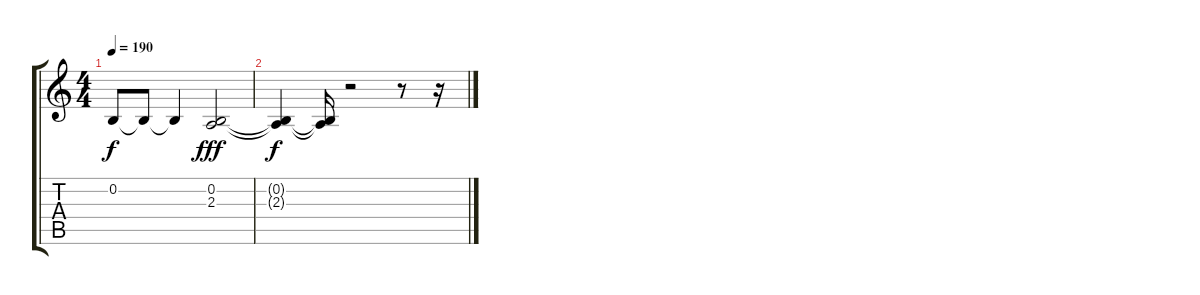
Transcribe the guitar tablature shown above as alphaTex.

\track "" {instrument acousticgrandpiano}
\staff {score tabs}
\tuning (E4 B3 G3 D3 A2 E2) {hide}
\ts (4 4)
\tempo 190
\clef g2
\ks c
0.2{t}.8{dy f} 0.2{t}.8 0.2{t}.4 (0.2 2.3).2{dy fff} |
(0.2{t} 2.3{t}).4{dy f} (0.2{t} 2.3{t}).16 r.2 r.8 r.16
